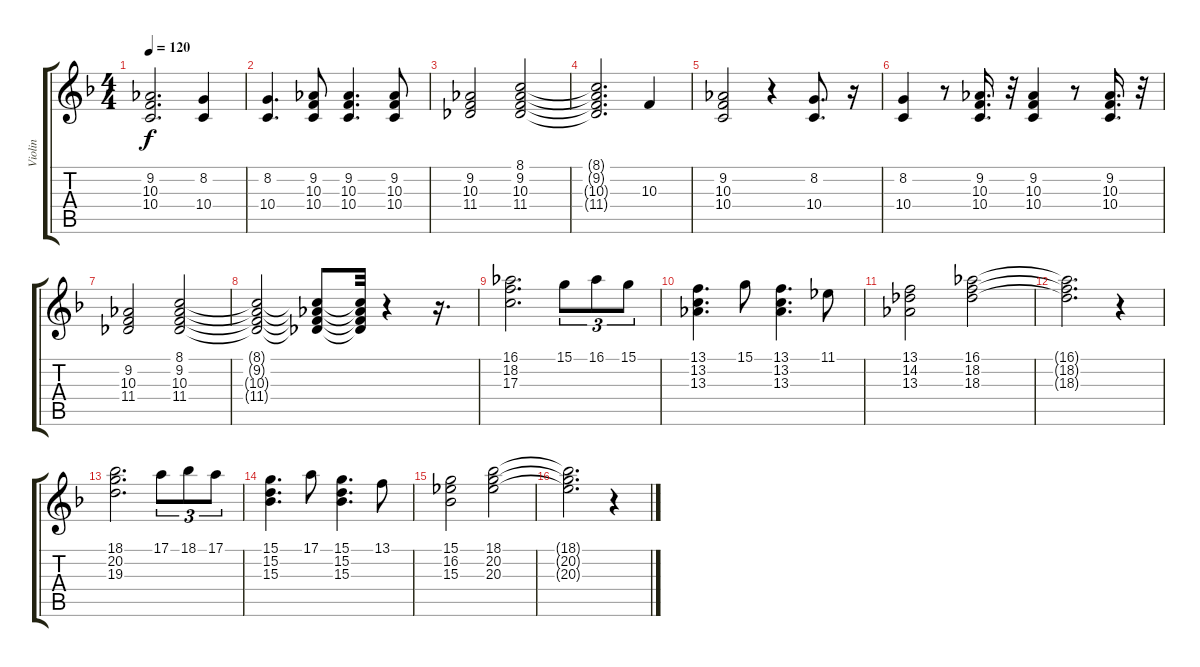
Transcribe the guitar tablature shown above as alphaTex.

\track ("Violin" "Violin") {instrument stringensemble1}
\staff {score tabs}
\tuning (E4 B3 G3 D3 A2 E2) {hide}
\ts (4 4)
\tempo 120
\clef g2
\ks dminor
(9.2 10.3 10.4).2{d dy f} (8.2 10.4).4 |
(8.2 10.4).4{d} (9.2 10.3 10.4).8 (9.2 10.3 10.4).4{d} (9.2 10.3 10.4).8 |
(9.2 10.3 11.4).2 (8.1 9.2 10.3 11.4).2 |
(8.1{t} 9.2{t} 10.3{t} 11.4{t}).2{d} 10.3.4 |
(9.2 10.3 10.4).2 r.4 (8.2 10.4).8{d} r.16 |
(8.2 10.4).4 r.8 (9.2 10.3 10.4).16{d} r.32 (9.2 10.3 10.4).4 r.8 (9.2 10.3 10.4).16{d} r.32 |
(9.2 10.3 11.4).2 (8.1 9.2 10.3 11.4).2 |
(8.1{t} 9.2{t} 10.3{t} 11.4{t}).2 (8.1{t} 9.2{t} 10.3{t} 11.4{t}).8 (8.1{t} 9.2{t} 10.3{t} 11.4{t}).32 r.4 r.16{d} |
(16.1 18.2 17.3).2{d} 15.1.8{tu (3 2)} 16.1.8{tu (3 2)} 15.1.8{tu (3 2)} |
(13.1 13.2 13.3).4{d} 15.1.8 (13.1 13.2 13.3).4{d} 11.1.8 |
(13.1 14.2 13.3).2 (16.1 18.2 18.3).2 |
(16.1{t} 18.2{t} 18.3{t}).2{d} r.4 |
(18.1 20.2 19.3).2{d} 17.1.8{tu (3 2)} 18.1.8{tu (3 2)} 17.1.8{tu (3 2)} |
(15.1 15.2 15.3).4{d} 17.1.8 (15.1 15.2 15.3).4{d} 13.1.8 |
(15.1 16.2 15.3).2 (18.1 20.2 20.3).2 |
(18.1{t} 20.2{t} 20.3{t}).2{d} r.4
